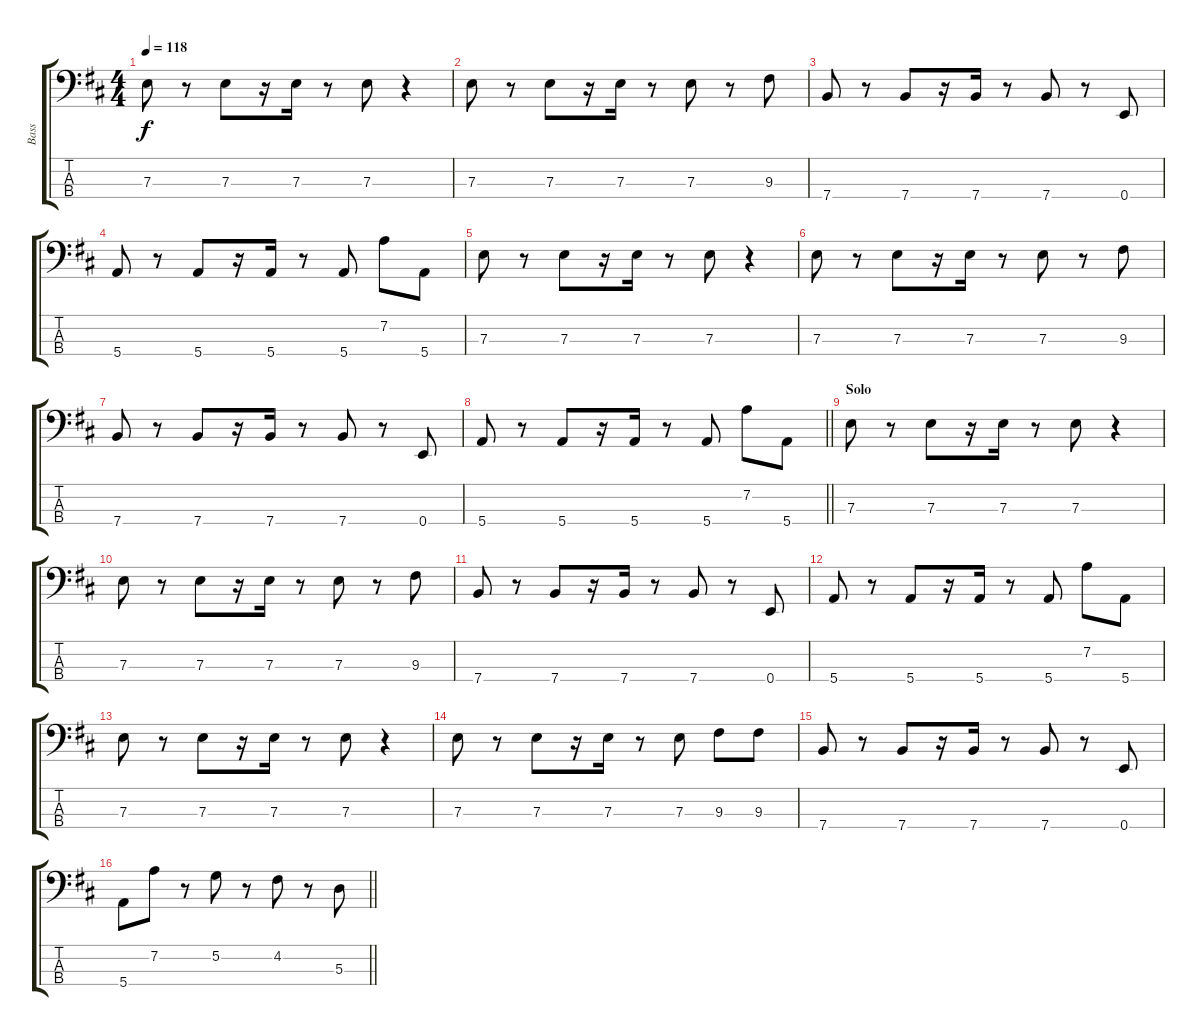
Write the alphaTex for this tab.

\track ("Bass" "Bass") {instrument electricbasspick}
\staff {score tabs}
\tuning (G2 D2 A1 E1) {hide}
\ts (4 4)
\tempo 118
\clef f4
\ks bminor
7.3.8{dy f} r.8 7.3.8 r.16 7.3.16 r.8 7.3.8 r.4 |
7.3.8 r.8 7.3.8 r.16 7.3.16 r.8 7.3.8 r.8 9.3.8 |
7.4.8 r.8 7.4.8 r.16 7.4.16 r.8 7.4.8 r.8 0.4.8 |
5.4.8 r.8 5.4.8 r.16 5.4.16 r.8 5.4.8 7.2.8 5.4.8 |
7.3.8 r.8 7.3.8 r.16 7.3.16 r.8 7.3.8 r.4 |
7.3.8 r.8 7.3.8 r.16 7.3.16 r.8 7.3.8 r.8 9.3.8 |
7.4.8 r.8 7.4.8 r.16 7.4.16 r.8 7.4.8 r.8 0.4.8 |
\barLineRight lightlight
5.4.8 r.8 5.4.8 r.16 5.4.16 r.8 5.4.8 7.2.8 5.4.8 |
\section ("" "Solo")
7.3.8 r.8 7.3.8 r.16 7.3.16 r.8 7.3.8 r.4 |
7.3.8 r.8 7.3.8 r.16 7.3.16 r.8 7.3.8 r.8 9.3.8 |
7.4.8 r.8 7.4.8 r.16 7.4.16 r.8 7.4.8 r.8 0.4.8 |
5.4.8 r.8 5.4.8 r.16 5.4.16 r.8 5.4.8 7.2.8 5.4.8 |
7.3.8 r.8 7.3.8 r.16 7.3.16 r.8 7.3.8 r.4 |
7.3.8 r.8 7.3.8 r.16 7.3.16 r.8 7.3.8 9.3.8 9.3.8 |
7.4.8 r.8 7.4.8 r.16 7.4.16 r.8 7.4.8 r.8 0.4.8 |
\barLineRight lightlight
5.4.8 7.2.8 r.8 5.2.8 r.8 4.2.8 r.8 5.3.8
